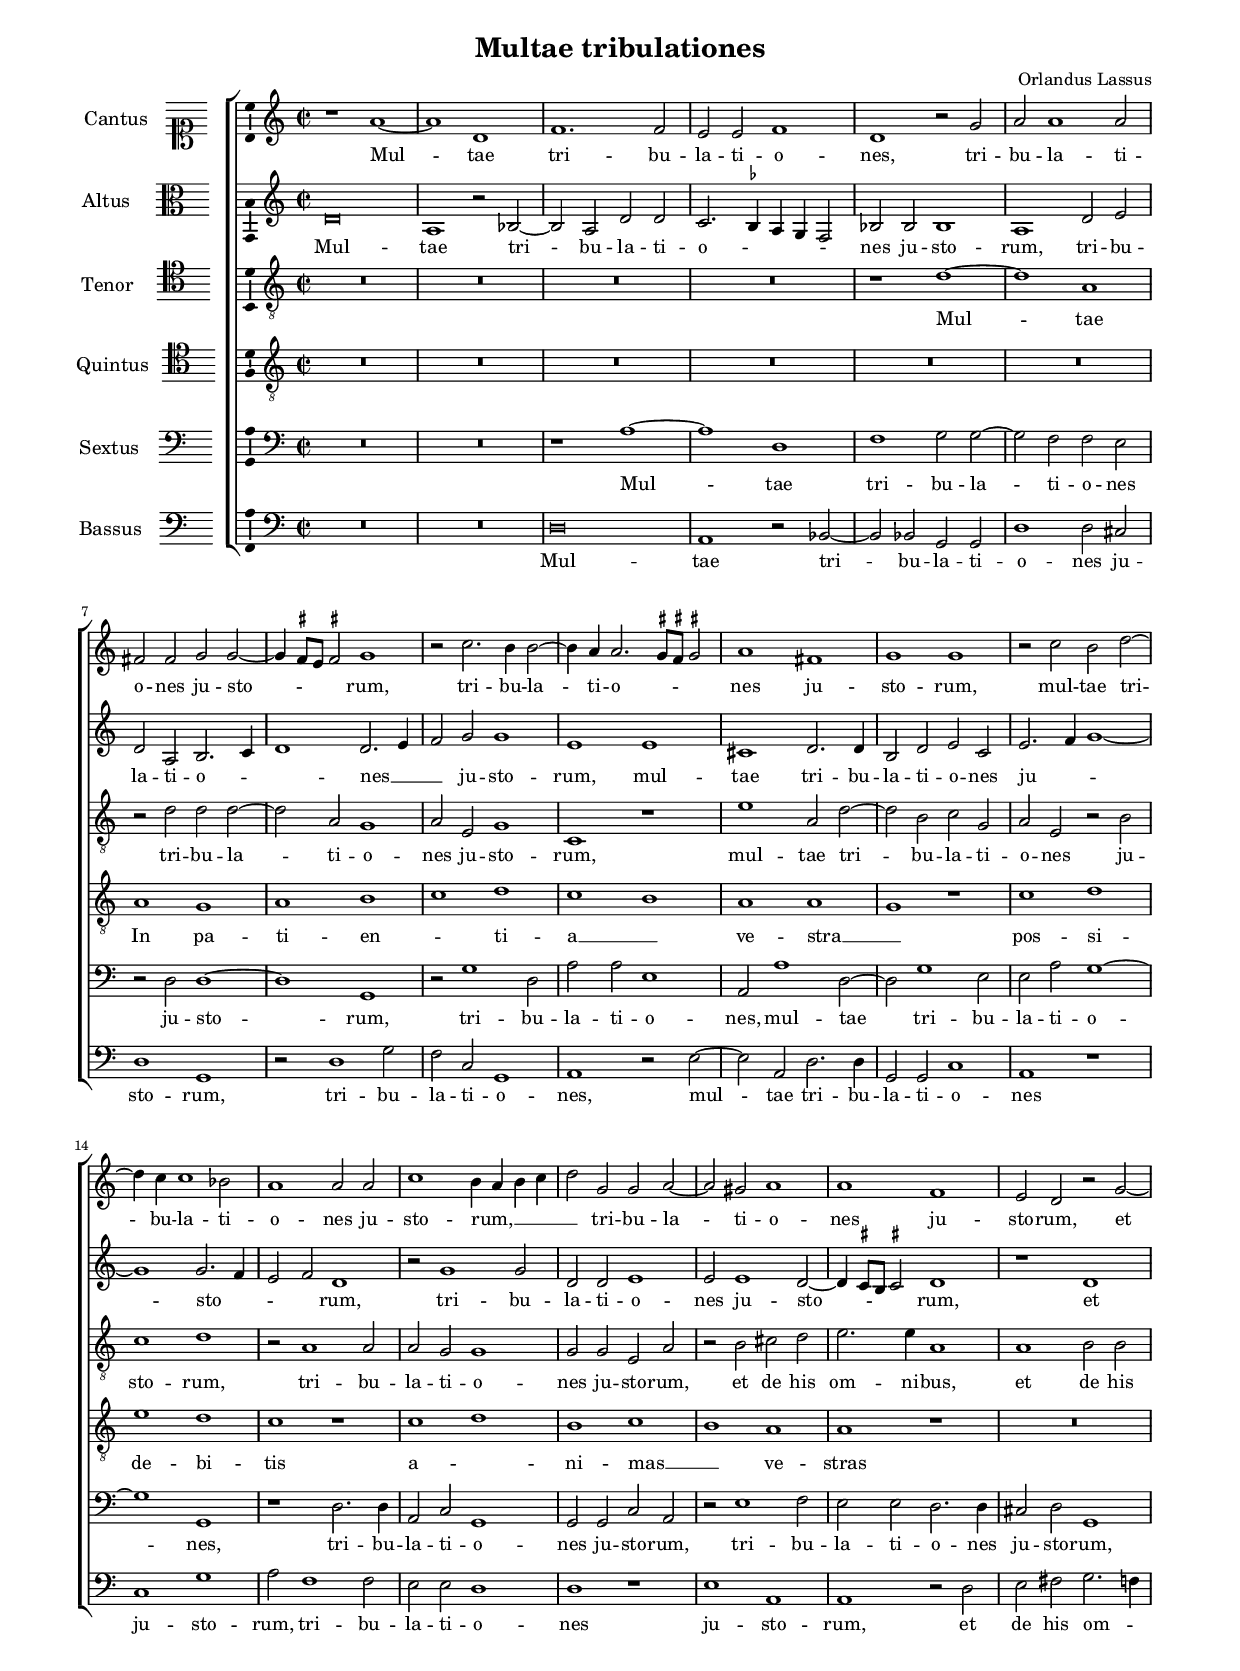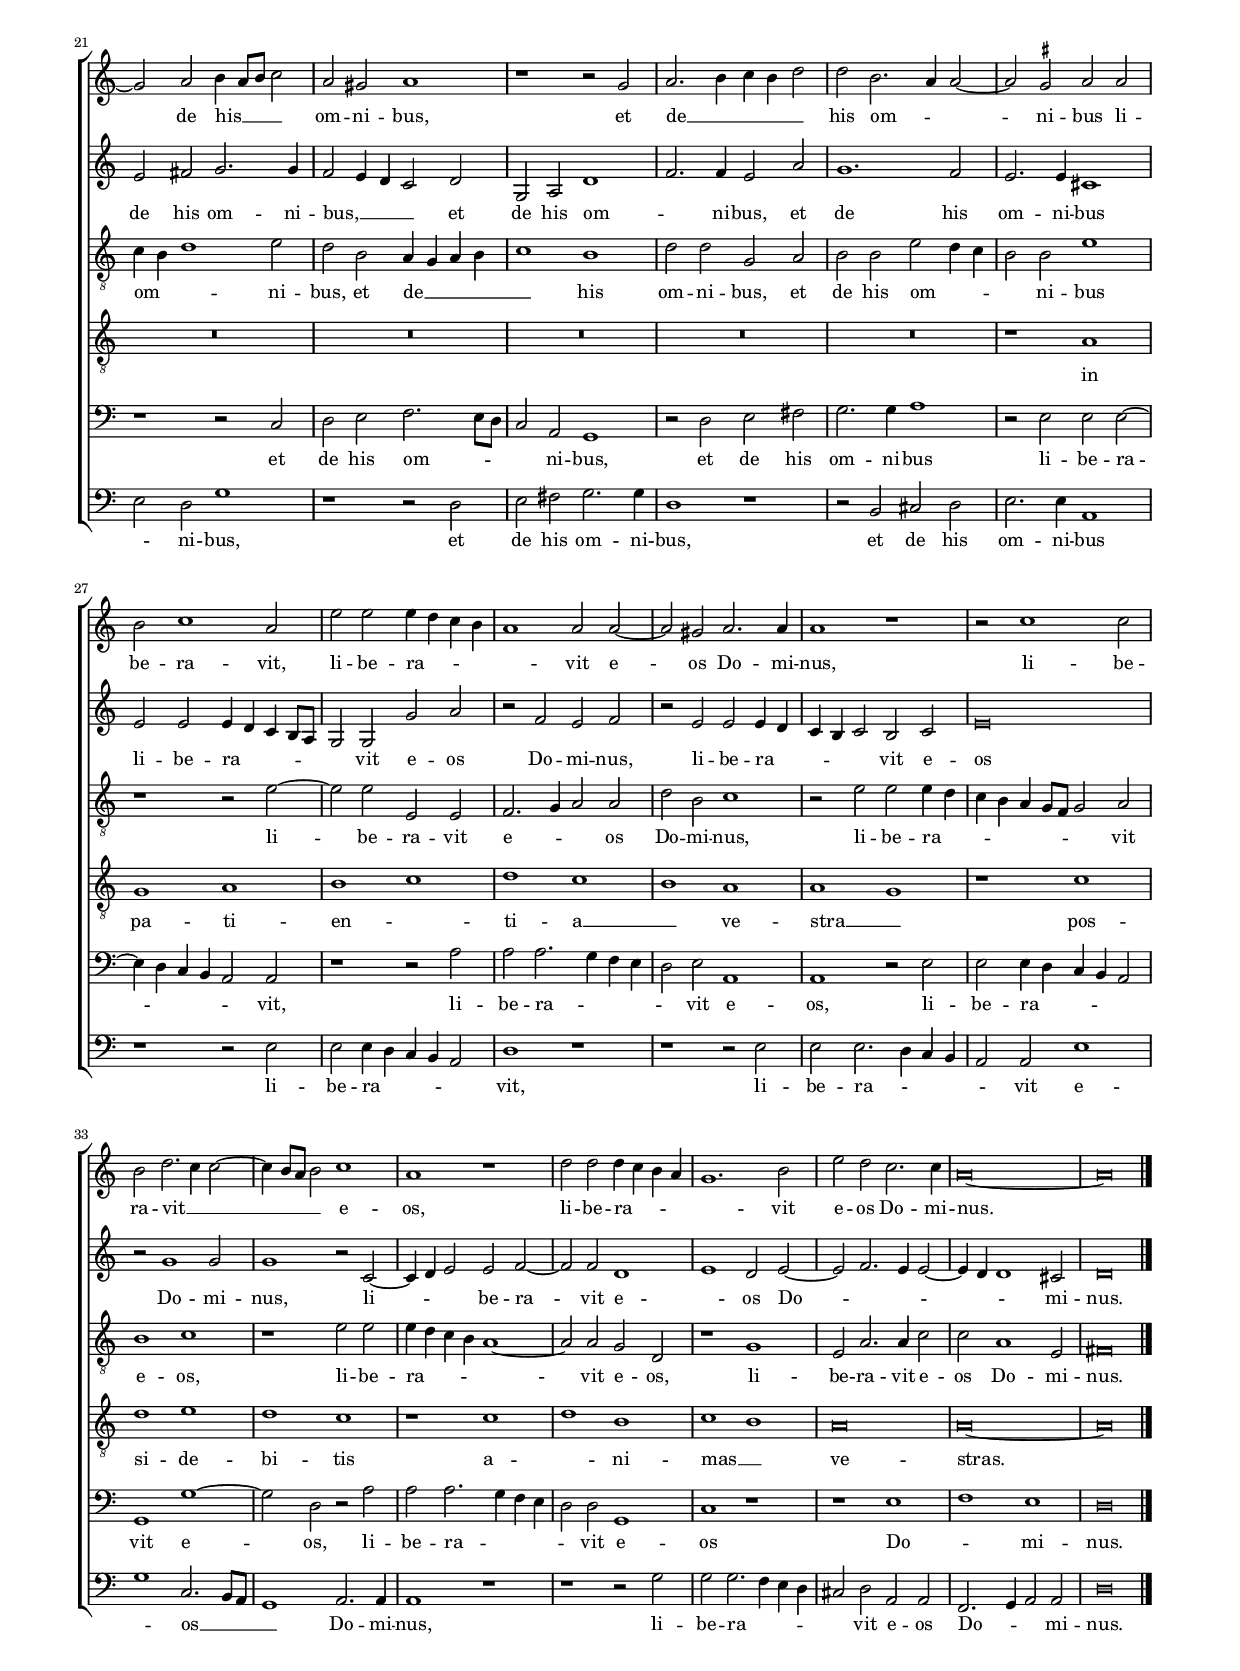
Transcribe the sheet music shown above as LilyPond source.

\header
{
  title="Multae tribulationes"
  composer="Orlandus Lassus"
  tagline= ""
}

\version "2.24.1"
\include "deutsch.ly"
#(set-global-staff-size 15)
% #(set-default-paper-size "letter")
#(ly:set-option 'point-and-click #f)


\paper
	{
	top-margin = 1.5 \cm
	bottom-margin = 0.9 \cm
	left-margin = 1.5 \cm
	right-margin = 1.5 \cm
	ragged-bottom = ##f
	ragged-last-bottom = ##f
	print-page-number = ##f
	system-system-spacing = #'((basic-distance . 16) (minimum-distance . 14) (padding . 5) (strechability . 150))
%	systems-per-page = 3
	page-count = 2
%	min-systems-per-page = 3
	}


global = {
	\key c \major
	\time 2/2 \set Score.measureLength = #(ly:make-moment 2/1)
	\skip 1*2*40 \bar "|."
	}

ficta = { \once \set suggestAccidentals = ##t }
	
forget = #(define-music-function (music) (ly:music?) #{
	\accidentalStyle forget
	$music
	\accidentalStyle default
	#})


incipitcantus = \markup { \score {
	{
	\set Staff.instrumentName = \markup { \fontsize #1 "Cantus" }
	\key c \major
	\clef soprano
	s4 \bar ""
	}
	\layout  {
	raggedright = ##t
	indent = 1.6 \cm
	line-width = 2.5 \cm
	\context { \Staff \remove Time_signature_engraver }
	\override Staff.Clef.Y-extent = #'(0 . 0)
	}} \hspace #1 }

 
incipitaltus = \markup { \score {
	{
	\set Staff.instrumentName = \markup { \fontsize #1 "Altus" }
	\key c \major
	\clef alto
	s4 \bar ""
	}
	\layout  {
	raggedright = ##t
	indent = 1.6 \cm
	line-width = 2.5 \cm
	\context { \Staff \remove Time_signature_engraver }
	\override Staff.Clef.Y-extent = #'(0 . 0)
	}} \hspace #1 }


incipittenor = \markup { \score {
	{
	\set Staff.instrumentName = \markup { \fontsize #1 "Tenor" }
	\key c \major
	\clef tenor
	s4 \bar ""
	}
	\layout  {
	raggedright = ##t
	indent = 1.6 \cm
	line-width = 2.5 \cm
	\context { \Staff \remove Time_signature_engraver }
	\override Staff.Clef.Y-extent = #'(0 . 0)
	}} \hspace #1 }
	  
	  
incipitquintus = \markup { \score {
	{
	\set Staff.instrumentName = \markup { \fontsize #1 "Quintus" }
	\key c \major
	\clef tenor
	s4 \bar ""
	}
	\layout  {
	raggedright = ##t
	indent = 1.6 \cm
	line-width = 2.5 \cm
	\context { \Staff \remove Time_signature_engraver }
	\override Staff.Clef.Y-extent = #'(0 . 0)
	}} \hspace #1 }
 
	
incipitsextus = \markup { \score {
	{
	\set Staff.instrumentName = \markup { \fontsize #1 "Sextus" }
	\key c \major
	\clef bass
	s4 \bar ""
	}
	\layout  {
	raggedright = ##t
	indent = 1.6 \cm
	line-width = 2.5 \cm
	\context { \Staff \remove Time_signature_engraver }
	\override Staff.Clef.Y-extent = #'(0 . 0)
	}} \hspace #1 }
	  
	 
	  
incipitbassus = \markup { \score {
	{
	\set Staff.instrumentName = \markup { \fontsize #1 "Bassus" }
	\key c \major
	\clef bass
	s4 \bar ""
	}
	\layout  {
	raggedright = ##t
	indent = 1.6 \cm
	line-width = 2.5 \cm
	\context { \Staff \remove Time_signature_engraver }
	\override Staff.Clef.Y-extent = #'(0 . 0)
	}} \hspace #1 }


cantus =  \relative c''
	{
	r1 a~
	a1 d,
	f1. f2
	e2 e f1
%5
	d1 r2 g |
	a2 a1 a2
	fis2 fis g2 g~
	g4 \ficta fis8 e \ficta fis!2 g1
	r2 c2. h4 h2~
%10
	h4 a a2. \ficta gis8 \ficta fis \ficta gis!2 |
	a1 fis
	g1 g
	r2 c h d~
	d4 c c1 b2
%15
	a1 a2 a |
	c1 h4 a h c
	d2 g, g a~
	a2 gis a1
	a1 f
%20
	e2 d r g~ |
	g2 a h4 a8 h c2
	a2 gis a1
	r1 r2 g
	a2. h4 c h d2
%25
	d2 h2. a4 a2~ |
	a2 \ficta gis a a
	h2 c1 a2
	e'2 e e4 d c h
	a1 a2 a~
%30
	a2 gis a2. a4 |
	a1 r
	r2 c1 c2
	h2 d2. c4 c2~
	c4 h8 a h2 c1
%35
	a1 r |
	d2 d d4 c h a
	g1. h2
	e2 d c2. c4
	a\breve~
%40
	a\breve |
	}


altus =  \relative c'
	{
	d\breve
	a1 r2 b~
	b2 a d d
	c2. \ficta b4 a g f2
%5
	b2 b b1 |
	a1 d2 e
	d2 a h2. c4
	d1 d2. e4
	f2 g g1
%10
	e1 e |
	cis1 d2. d4
	h2 d e c
	e2. f4 g1~
	g1 g2. f4
%15
	e2 f d1 |
	r2 g1 g2
	d2 d e1
	e2 e1 d2~
	d4 \ficta cis8 h \ficta cis!2 d1
%20
	r1 d |
	e2 fis g2. g4
	f2 e4 d c2 d
	g,2 a d1
	f2. f4 e2 a
%25
	g1. f2 |
	e2. e4 cis1
	e2 e e4 d c h8 a
	g2 g g' a
	r2 f e f
%30
	r2 e e e4 d |
	c4 h c2 h c
	e\breve
	r2 g1 g2
	g1 r2 c,~
%35
	c4 d e2 e f~ |
	f2 f d1
	e1 d2 e~
	e2 f2. e4 e2~
	e4 d d1 cis2
%40
	d\breve |
	}


tenor =  \relative c'
	{
	R\breve
	R\breve
	R\breve
	R\breve
%5
	r1 d~ |
	d1 a
	r2 d d d~
	d2 a g1
	a2 e g1
%10
	c,1 r |
	e'1 a,2 d~
	d2 h c g
	a2 e r h'
	c1 d
%15
	r2 a1 a2 |
	a2 g g1
	g2 g e a
	r2 h cis d
	e2. e4 a,1
%20
	a1 h2 h |
	c4 h d1 e2
	d2 h a4 g a h
	c1 h
	d2 d g, a
%25
	h2 h e d4 c |
	h2 h e1
	r1 r2 e~
	e2 e e, e
	f2. g4 a2 a
%30
	d2 h c1 |
	r2 e e e4 d
	c4 h a g8 f g2 a
	h1 c
	r1 e2 e
%35
	e4 d c h a1~ |
	a2 a g d
	r1 g
	e2 a2. a4 c2
	c2 a1 e2
%40
	fis\breve |
	}


quintus  =  \relative c'
	{
	R\breve
	R\breve
	R\breve
	R\breve
%5
	R\breve |
	R\breve
	a1 g
	a1 h
	c1 d
%10
	c1 h |
	a1 a
	g1 r
	c1 d
	e1 d
%15
	c1 r |
	c1 d
	h1 c
	h1 a
	a1 r
%20
	R\breve |
	R\breve
	R\breve
	R\breve
	R\breve
%25
	R\breve |
	r1 a
	g1 a
	h1 c
	d1 c
%30
	h1 a |
	a1 g
	r1 c
	d1 e
	d1 c
%35
	r1 c |
	d1 h
	c1 h
	a\breve
	a\breve~
%40
	a\breve |
	}

	
sextus = \relative c
	{
	R\breve
	R\breve
	r1 a'~
	a1 d,
%5
	f1 g2 g~ |
	g2 f f e
	r2 d d1~
	d1 g,
	r2 g'1 d2
%10
	a'2 a e1 |
	a,2 a'1 d,2~
	d2 g1 e2
	e2 a g1~
	g1 g,
%15
	r1 d'2. d4 |
	a2 c g1
	g2 g c a
	r2 e'1 f2
	e2 e d2. d4
%20
	cis2 d g,1 |
	r1 r2 c
	d2 e f2. e8 d
	c2 a g1
	r2 d' e fis
%25
	g2. g4 a1 |
	r2 e e e~
	e4 d c h a2 a
	r1 r2 a'
	a2 a2. g4 f e
%30
	d2 e a,1 |
	a1 r2 e'
	e2 e4 d c h a2
	g1 g'~
	g2 d r a'
%35
	a2 a2. g4 f e |
	d2 d g,1
	c1 r
	r1 e
	f1 e
%40
	d\breve |
	}


bassus  =  \relative c
	{
	R\breve
	R\breve
	d\breve
	a1 r2 b~
%5
	b2 b g g |
	d'1 d2 cis
	d1 g,
	r2 d'1 g2
	f2 c g1
%10
	a1 r2 e'~ |
	e2 a, d2. d4
	g,2 g c1
	a1 r
	c1 g'
%15
	a2 f1 f2 |
	e2 e d1
	d1 r
	e1 a,
	a1 r2 d
%20
	e2 fis g2. f4 |
	e2 d g1
	r1 r2 d
	e2 fis g2. g4
	d1 r
%25
	r2 h cis d |
	e2. e4 a,1
	r1 r2 e'
	e2 e4 d c h a2
	d1 r
%30
	r1 r2 e |
	e2 e2. d4 c h
	a2 a e'1
	g1 c,2. h8 a
	g1 a2. a4
%35
	a1 r |
	r1 r2 g'
	g2 g2. f4 e d
	cis2 d a a
	f2. g4 a2 a
%40
	d\breve |
	}


lyricscantus = \lyricmode {
	Mul -- tae tri -- bu -- la -- ti -- o -- nes,
	tri -- bu -- la -- ti -- o -- nes ju -- sto -- _ _ _ rum,
	tri -- bu -- la -- ti -- o -- _ _ _ nes ju -- sto -- rum,
	mul -- tae tri -- bu -- la -- ti -- o -- nes ju -- sto -- rum, __ _ _ _ _
	tri -- bu -- la -- ti -- o -- nes ju -- sto -- rum,
	et de his __ _ _ _ om -- ni -- bus,
	et de __ _ _ _ _ his om -- _ _ ni -- bus
	li -- be -- ra -- vit,
	li -- be -- ra -- _ _ _ _ vit e -- os Do -- mi -- nus,
	li -- be -- ra -- vit __ _ _ _ _ _ e -- os,
	li -- be -- ra -- _ _ _ _ vit e -- os Do -- mi -- nus.
	}


lyricsaltus = \lyricmode {
	Mul -- tae tri -- bu -- la -- ti -- o -- _ _ _ _ nes ju -- sto -- rum,
	tri -- bu -- la -- ti -- o -- _ _ nes __ _ _ ju -- sto -- rum,
	mul -- tae tri -- bu -- la -- ti -- o -- nes ju -- _ _ sto -- _ _ _ rum,
	tri -- bu -- la -- ti -- o -- nes ju -- sto -- _ _ _ rum,
	et de his om -- ni -- bus, __ _ _ _
	et de his om -- _ ni -- bus,
	et de his om -- ni -- bus
	li -- be -- ra -- _ _ _ _ _ vit e -- os Do -- mi -- nus,
	li -- be -- ra -- _ _ _ _ vit e -- os Do -- mi -- nus,
	li -- _ _ be -- ra -- vit e -- _ os Do -- _ _ _ _ _ mi -- nus.
	}


lyricstenor = \lyricmode {
	Mul -- tae tri -- bu -- la -- ti -- o -- nes ju -- sto -- rum,
	mul -- tae tri -- bu -- la -- ti -- o -- nes ju -- sto -- rum,
	tri -- bu -- la -- ti -- o -- nes ju -- sto -- rum,
	et de his om -- ni -- bus,
	et de his om -- _ _ ni -- bus,
	et de __ _ _ _ _ his om -- ni -- bus,
	et de his om -- _ _ _ ni -- bus
	li -- be -- ra -- vit e -- _ _ os Do -- mi -- nus,
	li -- be -- ra -- _ _ _ _ _ _ _ vit e -- os,
	li -- be -- ra -- _ _ _ _ vit e -- os,
	li -- be -- ra -- vit e -- os Do -- mi -- nus.
	}
	

lyricsquintus = \lyricmode {
	In pa -- ti -- en -- _ ti -- a __ _ ve -- stra __ _
	pos -- si -- de -- bi -- tis a -- _ ni -- mas __ _ ve -- stras
	in pa -- ti -- en -- _ ti -- a __ _ ve -- stra __ _
	pos -- si -- de -- bi -- tis a -- _ ni -- mas __ _ ve -- stras.
	}


lyricssextus = \lyricmode {
	Mul -- tae tri -- bu -- la -- ti -- o -- nes ju -- sto -- rum,
	tri -- bu -- la -- ti -- o -- nes,
	mul -- tae tri -- bu -- la -- ti -- o -- nes,
	tri -- bu -- la -- ti -- o -- nes ju -- sto -- rum,
	tri -- bu -- la -- ti -- o -- nes ju -- sto -- rum,
	et de his om -- _ _ _ ni -- bus,
	et de his om -- ni -- bus
	li -- be -- ra -- _ _ _ _ vit,
	li -- be -- ra -- _ _ _ _ vit e -- os,
	li -- be -- ra -- _ _ _ _ vit e -- os,
	li -- be -- ra -- _ _ _ _ vit e -- os Do -- _ mi -- nus.
	}


lyricsbassus = \lyricmode {
	Mul -- tae tri -- bu -- la -- ti -- o -- nes ju -- sto -- rum,
	tri -- bu -- la -- ti -- o -- nes,
	mul -- tae tri -- bu -- la -- ti -- o -- nes ju -- sto -- rum,
	tri -- bu -- la -- ti -- o -- nes ju -- sto -- rum,
	et de his om -- _ _ ni -- bus,
	et de his om -- ni -- bus,
	et de his om -- ni -- bus
	li -- be -- ra -- _ _ _ _ vit,
	li -- be -- ra -- _ _ _ _ vit e -- _ os __ _ _ _ Do -- mi -- nus,
	li -- be -- ra -- _ _ _ _ vit e -- os Do -- _ _ mi -- nus.
	}


\score
{  
	\transpose c c {
	\new ChoirStaff \with { \override StaffGrouper.staff-staff-spacing.basic-distance = #12 }
	<<

	\new Staff << \global
	\new Voice="v1" {
		\set Staff.instrumentName=\incipitcantus
		\set Staff.midiInstrument = "reed organ"
		\clef violin
		\cantus }
	\new Lyrics \lyricsto "v1" {\lyricscantus }
	>>


	\new Staff << \global
	\new Voice="v2" {
		\set Staff.instrumentName=\incipitaltus
		\set Staff.midiInstrument = "reed organ"
		\clef violin % "G_8" % violin 
		\altus}
	\new Lyrics \lyricsto "v2" {\lyricsaltus }
	>>


	\new Staff << \global
	\new Voice="v3" {
		\set Staff.instrumentName=\incipittenor
		\set Staff.midiInstrument = "reed organ"
		\clef "G_8"
		\tenor }
	\new Lyrics \lyricsto "v3" {\lyricstenor }
	>>


	\new Staff << \global
	\new Voice="v5" {
		\set Staff.instrumentName=\incipitquintus
		\set Staff.midiInstrument = "reed organ"
		\clef "G_8"
		\quintus}
	\new Lyrics \lyricsto "v5" {\lyricsquintus }
	>>


	\new Staff << \global
	\new Voice="v6" {
		\set Staff.instrumentName=\incipitsextus
		\set Staff.midiInstrument = "reed organ"
		\clef bass 
		\sextus}
	\new Lyrics \lyricsto "v6" {\lyricssextus }
	>>


	\new Staff << \global
	\new Voice="v4" {
		\set Staff.instrumentName=\incipitbassus
		\set Staff.midiInstrument = "reed organ"
		\clef bass 
		\bassus }
	\new Lyrics \lyricsto "v4" {\lyricsbassus}
	>>

	>>
	} % transpose

	\layout
	{
	indent = 2.5 \cm
%	\context { \Lyrics \override VerticalAxisGroup.nonstaff-relatedstaff-spacing.padding = #2 }
%	\context { \Lyrics \override LyricText.font-size = #1 }
	\context { \Staff \override TimeSignature.break-visibility = #end-of-line-invisible }
	\context { \Staff \consists Ambitus_engraver }
	\context { \Score \override BarNumber.padding = #2 }
	\context { \Voice \override NoteHead.style = #'baroque }
	}

\midi
	{
	\tempo 2 = 90
	}

}


% EOF
